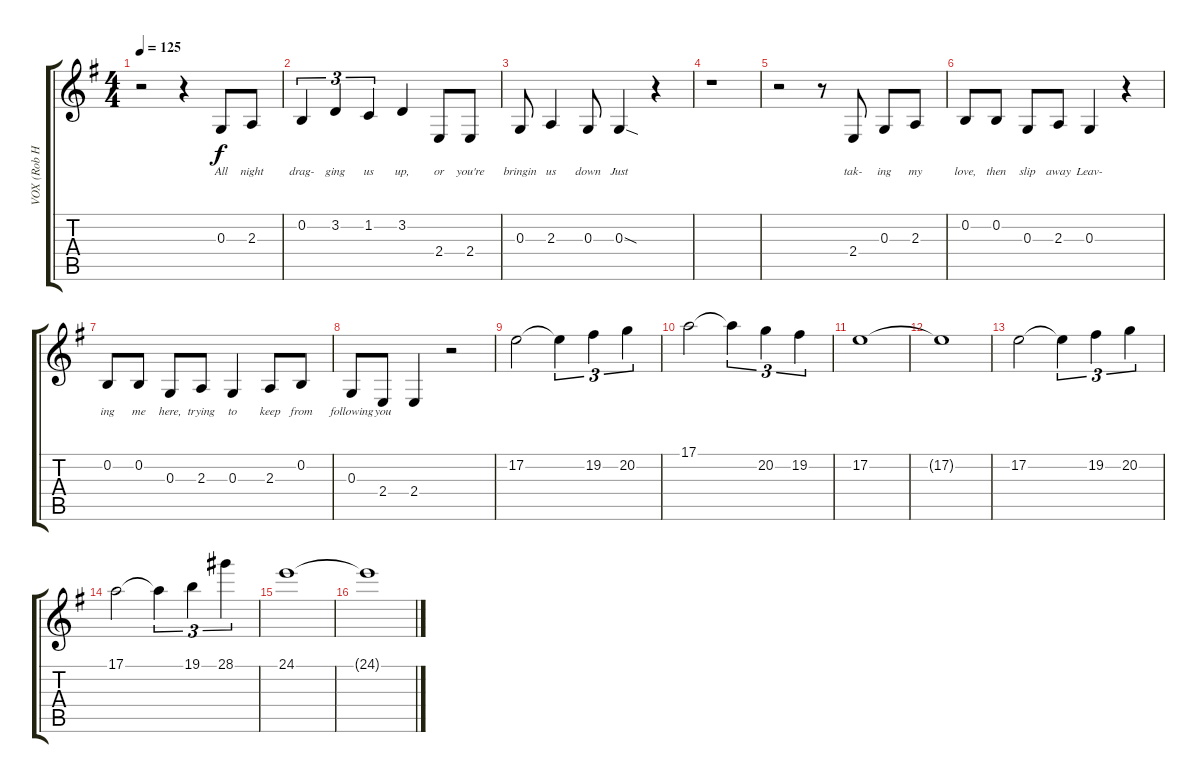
\track ("VOX (Rob Halford)" "VOX (Rob H") {solo instrument lead6voice}
\staff {score tabs}
\tuning (E4 B3 G3 D3 A2 E2) {hide}
\ts (4 4)
\tempo 125
\clef g2
\ks g
r.2{dy f} r.4 0.3.8{lyrics (0 "All") lyrics (1 "") lyrics (2 "") lyrics (3 "") lyrics (4 "")} 2.3.8{lyrics (0 "night") lyrics (1 "") lyrics (2 "") lyrics (3 "") lyrics (4 "")} |
0.2.4{tu (3 2) lyrics (0 "drag-") lyrics (1 "") lyrics (2 "") lyrics (3 "") lyrics (4 "")} 3.2.4{tu (3 2) lyrics (0 "ging") lyrics (1 "") lyrics (2 "") lyrics (3 "") lyrics (4 "")} 1.2.4{tu (3 2) lyrics (0 "us") lyrics (1 "") lyrics (2 "") lyrics (3 "") lyrics (4 "")} 3.2.4{lyrics (0 "up,") lyrics (1 "") lyrics (2 "") lyrics (3 "") lyrics (4 "")} 2.4.8{lyrics (0 "or") lyrics (1 "") lyrics (2 "") lyrics (3 "") lyrics (4 "")} 2.4.8{lyrics (0 "you're") lyrics (1 "") lyrics (2 "") lyrics (3 "") lyrics (4 "")} |
0.3.8{lyrics (0 "bringin") lyrics (1 "") lyrics (2 "") lyrics (3 "") lyrics (4 "")} 2.3.4{lyrics (0 "us") lyrics (1 "") lyrics (2 "") lyrics (3 "") lyrics (4 "")} 0.3.8{lyrics (0 "down") lyrics (1 "") lyrics (2 "") lyrics (3 "") lyrics (4 "")} 0.3{sod}.4{lyrics (0 "Just") lyrics (1 "") lyrics (2 "") lyrics (3 "") lyrics (4 "")} r.4 |
r.1 |
r.2 r.8 2.4.8{lyrics (0 "tak-") lyrics (1 "") lyrics (2 "") lyrics (3 "") lyrics (4 "")} 0.3.8{lyrics (0 "ing") lyrics (1 "") lyrics (2 "") lyrics (3 "") lyrics (4 "")} 2.3.8{lyrics (0 "my") lyrics (1 "") lyrics (2 "") lyrics (3 "") lyrics (4 "")} |
0.2.8{lyrics (0 "love,") lyrics (1 "") lyrics (2 "") lyrics (3 "") lyrics (4 "")} 0.2.8{lyrics (0 "then") lyrics (1 "") lyrics (2 "") lyrics (3 "") lyrics (4 "")} 0.3.8{lyrics (0 "slip") lyrics (1 "") lyrics (2 "") lyrics (3 "") lyrics (4 "")} 2.3.8{lyrics (0 "away") lyrics (1 "") lyrics (2 "") lyrics (3 "") lyrics (4 "")} 0.3.4{lyrics (0 "Leav-") lyrics (1 "") lyrics (2 "") lyrics (3 "") lyrics (4 "")} r.4 |
0.2.8{lyrics (0 "ing") lyrics (1 "") lyrics (2 "") lyrics (3 "") lyrics (4 "")} 0.2.8{lyrics (0 "me") lyrics (1 "") lyrics (2 "") lyrics (3 "") lyrics (4 "")} 0.3.8{lyrics (0 "here,") lyrics (1 "") lyrics (2 "") lyrics (3 "") lyrics (4 "")} 2.3.8{lyrics (0 "trying") lyrics (1 "") lyrics (2 "") lyrics (3 "") lyrics (4 "")} 0.3.4{lyrics (0 "to") lyrics (1 "") lyrics (2 "") lyrics (3 "") lyrics (4 "")} 2.3.8{lyrics (0 "keep") lyrics (1 "") lyrics (2 "") lyrics (3 "") lyrics (4 "")} 0.2.8{lyrics (0 "from") lyrics (1 "") lyrics (2 "") lyrics (3 "") lyrics (4 "")} |
0.3.8{lyrics (0 "following") lyrics (1 "") lyrics (2 "") lyrics (3 "") lyrics (4 "")} 2.4.8{lyrics (0 "you") lyrics (1 "") lyrics (2 "") lyrics (3 "") lyrics (4 "")} 2.4.4 r.2 |
17.2.2{volume 15} 17.2{t}.4{tu (3 2)} 19.2.4{tu (3 2)} 20.2.4{tu (3 2)} |
17.1.2 17.1{t}.4{tu (3 2)} 20.2.4{tu (3 2)} 19.2.4{tu (3 2)} |
17.2.1 |
17.2{t}.1 |
17.2.2 17.2{t}.4{tu (3 2)} 19.2.4{tu (3 2)} 20.2.4{tu (3 2)} |
17.1.2 17.1{t}.4{tu (3 2)} 19.1.4{tu (3 2)} 28.1.4{tu (3 2)} |
24.1.1 |
24.1{t}.1
